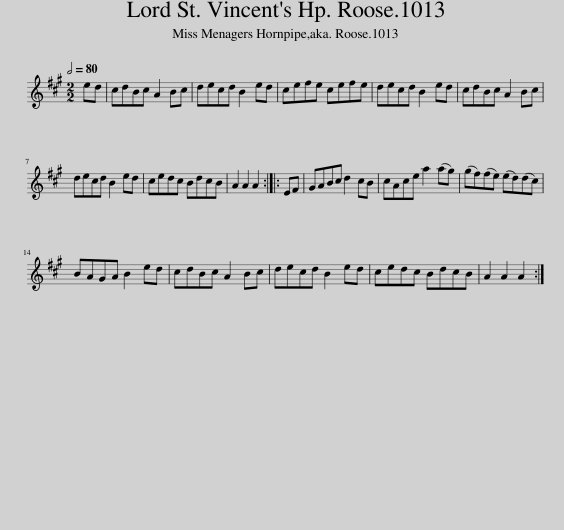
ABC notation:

X:1
L:1/8
Q:1/2=80
M:2/2
I:linebreak $
K:A
V:1 treble
V:1
 ed | cdBc A2 Bc | decd B2 ed | cefe cefe | decd B2 ed | %5
 cdBc A2 Bc |$ decd B2 ed | cedc BdcB | A2 A2 A2 :: EF | %10
 GABc d2 cB | cAce a2 (ag) | (gf)(fe) (ed)(dc) |$ BAGA B2 ed | cdBc A2 Bc | %15
 decd B2 ed | cedc BdcB | A2 A2 A2 :| %18
